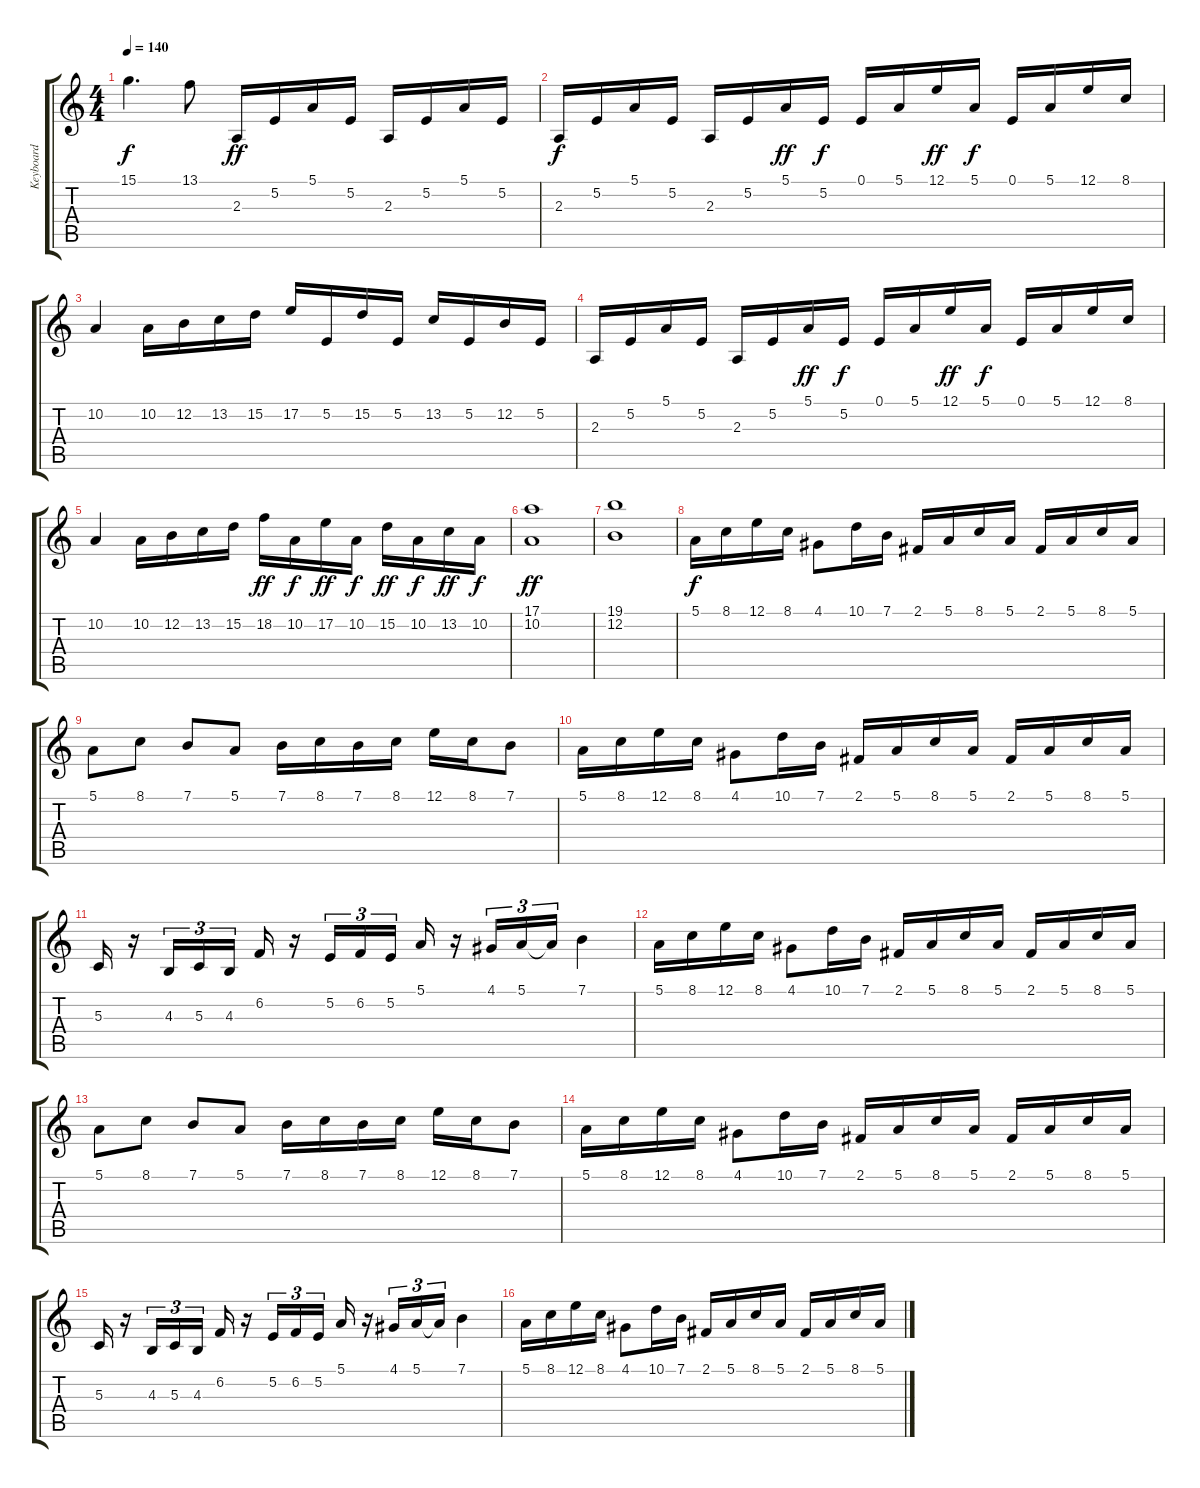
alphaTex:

\track ("Keyboard" "Keyboard") {instrument stringensemble1}
\staff {score tabs}
\tuning (E4 B3 G3 D3 A2 E2) {hide}
\ts (4 4)
\tempo 140
\clef g2
\ks c
15.1.4{d dy f} 13.1.8 2.3.16{dy ff} 5.2.16 5.1.16 5.2.16 2.3.16 5.2.16 5.1.16 5.2.16 |
2.3.16{dy f} 5.2.16 5.1.16 5.2.16 2.3.16 5.2.16 5.1.16{dy ff} 5.2.16{dy f} 0.1.16 5.1.16 12.1.16{dy ff} 5.1.16{dy f} 0.1.16 5.1.16 12.1.16 8.1.16 |
10.2.4 10.2.16 12.2.16 13.2.16 15.2.16 17.2.16 5.2.16 15.2.16 5.2.16 13.2.16 5.2.16 12.2.16 5.2.16 |
2.3.16 5.2.16 5.1.16 5.2.16 2.3.16 5.2.16 5.1.16{dy ff} 5.2.16{dy f} 0.1.16 5.1.16 12.1.16{dy ff} 5.1.16{dy f} 0.1.16 5.1.16 12.1.16 8.1.16 |
10.2.4 10.2.16 12.2.16 13.2.16 15.2.16 18.2.16{dy ff} 10.2.16{dy f} 17.2.16{dy ff} 10.2.16{dy f} 15.2.16{dy ff} 10.2.16{dy f} 13.2.16{dy ff} 10.2.16{dy f} |
(17.1 10.2).1{dy ff} |
(19.1 12.2).1 |
5.1.16{dy f volume 10 instrument stringensemble1} 8.1.16 12.1.16 8.1.16 4.1.8 10.1.16 7.1.16 2.1.16 5.1.16 8.1.16 5.1.16 2.1.16 5.1.16 8.1.16 5.1.16 |
5.1.8 8.1.8 7.1.8 5.1.8 7.1.16 8.1.16 7.1.16 8.1.16 12.1.16 8.1.16 7.1.8 |
5.1.16 8.1.16 12.1.16 8.1.16 4.1.8 10.1.16 7.1.16 2.1.16 5.1.16 8.1.16 5.1.16 2.1.16 5.1.16 8.1.16 5.1.16 |
5.3.16 r.16 4.3.16{tu (3 2)} 5.3.16{tu (3 2)} 4.3.16{tu (3 2)} 6.2.16 r.16 5.2.16{tu (3 2)} 6.2.16{tu (3 2)} 5.2.16{tu (3 2)} 5.1.16 r.16 4.1.16{tu (3 2)} 5.1.16{tu (3 2)} 5.1{t}.16{tu (3 2)} 7.1.4 |
5.1.16 8.1.16 12.1.16 8.1.16 4.1.8 10.1.16 7.1.16 2.1.16 5.1.16 8.1.16 5.1.16 2.1.16 5.1.16 8.1.16 5.1.16 |
5.1.8 8.1.8 7.1.8 5.1.8 7.1.16 8.1.16 7.1.16 8.1.16 12.1.16 8.1.16 7.1.8 |
5.1.16 8.1.16 12.1.16 8.1.16 4.1.8 10.1.16 7.1.16 2.1.16 5.1.16 8.1.16 5.1.16 2.1.16 5.1.16 8.1.16 5.1.16 |
5.3.16 r.16 4.3.16{tu (3 2)} 5.3.16{tu (3 2)} 4.3.16{tu (3 2)} 6.2.16 r.16 5.2.16{tu (3 2)} 6.2.16{tu (3 2)} 5.2.16{tu (3 2)} 5.1.16 r.16 4.1.16{tu (3 2)} 5.1.16{tu (3 2)} 5.1{t}.16{tu (3 2)} 7.1.4 |
5.1.16 8.1.16 12.1.16 8.1.16 4.1.8 10.1.16 7.1.16 2.1.16 5.1.16 8.1.16 5.1.16 2.1.16 5.1.16 8.1.16 5.1.16
